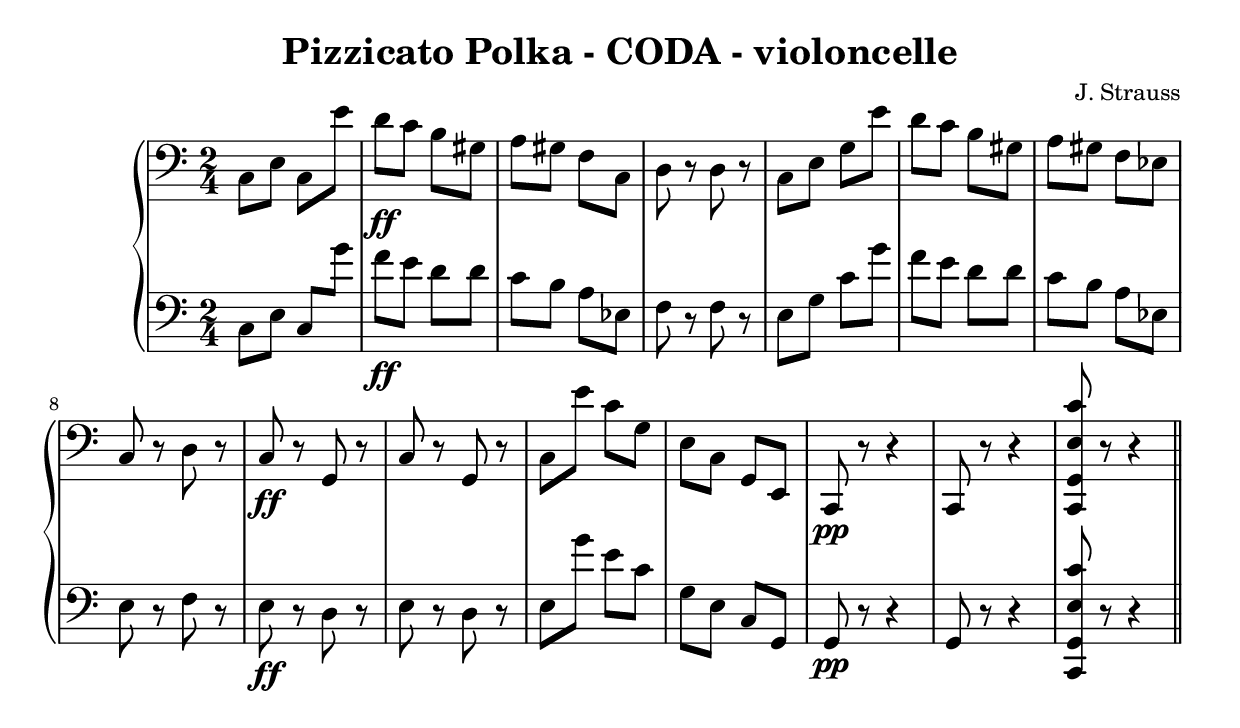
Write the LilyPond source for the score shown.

%============================================= 
%   25 janvier 2023, J. Strauss, Pizzicato Polka
%============================================= 

\version "2.18.1"

#(set-default-paper-size "a4")

\header {
    title = "Pizzicato Polka - CODA - violoncelle"
    composer = "J. Strauss"
}

violoncelle_basse = \relative c {
    \clef bass
    \key c \major
    \time 2/4

    \set Staff.midiInstrument = "Violoncelle"

    c8 e c e'          | %1
    d\ff c b gis       | %2
    a gis f c          | %3  
    d r d r            | %4
    c e g e'           | %5
    d c b gis          | %6
    a gis f ees        | %7
    c r d r            | %8
    c\ff r g r         | %9
    c r g r            | %10
    c e' c g           | %11
    e c g e            | %12
    c\pp r r4          | %13
    c8 r r4            | %14
    <c g' e' c'>8 r r4 \bar "||"

}

violoncelle_haut = \relative c {
    \clef bass
    \key c \major
    \time 2/4

    \set Staff.midiInstrument = "Violoncelle"

    c8 e c g''         | %1
    f\ff e d d         | %2
    c b a ees          | %3  
    f r f r            | %4
    e g c g'           | %5
    f e d d            | %6
    c b a ees          | %7
    e r f r            | %8
    e\ff r d r         | %9
    e r d r            | %10
    e g' e c           | %11
    g e c g            | %12
    g\pp r r4          | %13
    g8 r r4            | %14
    <c, g' e' c'>8 r r4 \bar "||"
}

\score {
  \new GrandStaff \with {
    fontSize = #+1
    \override StaffSymbol #'staff-space = #(magstep +3)
    \override VerticalAxisGroup. nonstaff-relatedstaff-spacing.padding = #8
  } <<
    \new Staff = upper { \violoncelle_basse }
    \new Staff = lower { \violoncelle_haut }
  >>
  \layout {
    \context {
      \GrandStaff
    }
  }
  \midi {
      tempoWholesPerMinute = #(ly:make-moment 120 4)
  }
}

